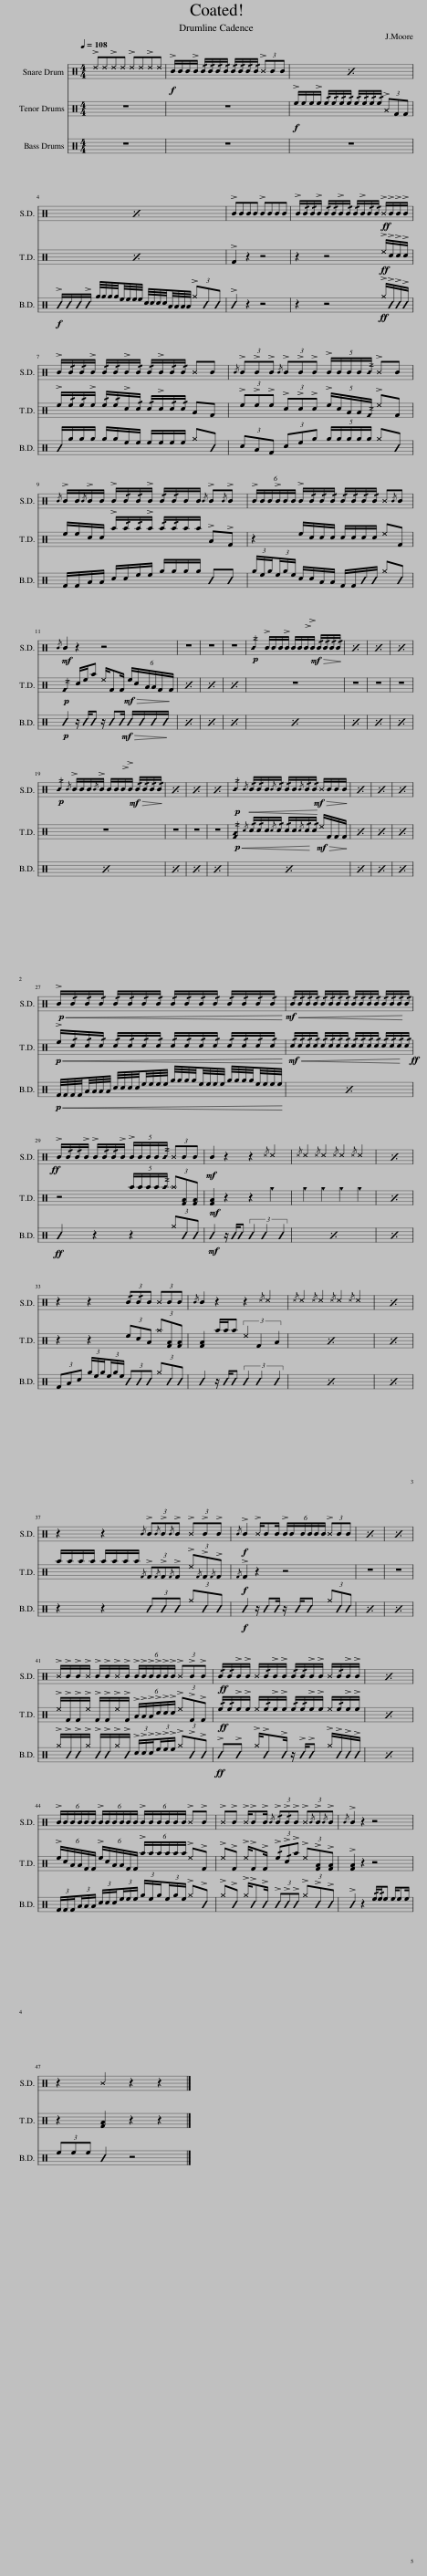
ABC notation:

X:1
%%score 1 2 3
L:1/8
Q:1/4=108
M:4/4
I:linebreak $
K:C
V:1 perc
K:none
V:2 perc
K:none
V:3 perc
K:none
V:1
 !>!^d^d!>!^d^d !>!^d^d!>!^d^d |!f! !>!B/B/B/!>!B/ !/!B/!/!B/!/!B/!/!B/ !/!B/!/!B/!/!B/!/!B/ (3!>!^BBB | x8 |$ x8 | !>!BBBB !>!BBBB | %5
 !>!B/!/!B/!/!B/!>!B/ !/!B/!/!B/!>!B/!/!B/ !/!B/!>!B/!/!B/!/!B/!ff! !>!^B/!>!B/!>!B/!>!B/ |$ !>!B/!/!B/!/!B/!>!B/ !/!B/!/!B/!>!B/!/!B/ !/!B/!>!B/!/!B/!/!B/ ^BB |{/B} (3!>!B!>!B!>!B{/B} (3!>!B!>!B!>!B (5:4:5!>!B/B/B/B/_B/ !>!^BB |${/B} !>!B/B/{/B}!>!B/B/ !>!B/!/!B/!/!B/!>!B/ !/!B/!/!B/B/B/{/B} !>!B{/B}!>!B | (6:4:6!>!B/B/B/!>!B/B/B/ !>!B/!/!B/!/!B/!/!B/ !/!B/!/!B/!/!B/!/!B/ ^B{/B}B |$ %10
!mf!{/B} B2 z2 z4 | z8 | z8 | z8 |!p! _B2 !>!B/B/B/!>!B/ B/B/!>!B/!>!B/!mf!!>(! !/!B/!/!B/!/!B/!/!B/!>)! | %15
 x8 | x8 | x8 |$!p! _B2{/B} !>!B/B/B/{/B}!>!B/ B/B/!>!B/!>!B/!mf!!>(! !/!B/!/!B/!/!B/!/!B/!>)! | x8 | %20
 x8 | x8 |!p! _B2!<(!{/B} !/!B/!/!B/B/{/B}!/!B/ !/!B/B/{/B}!/!B/!/!B/!mf!!>(! ^B/B/B/B/!<)!!>)! | x8 | x8 | %25
 x8 |$!p!!<(! !>!B/!/!B/!/!B/!/!B/ !/!B/!/!B/!/!B/!/!B/ !/!B/!/!B/!/!B/!/!B/ !/!B/!/!B/!/!B/!/!B/!<)! |!mf!!<(! !/!B/!/!B/!/!B/!/!B/ !/!B/!/!B/!/!B/!/!B/ !/!B/!/!B/!/!B/!/!B/ !/!B/!/!B/!/!B/!/!B/!<)! |$!ff! !>!B/!/!B/!/!B/!>!B/ !>!B/!/!B/!/!B/!>!B/ (5:4:5!>!B/B/B/B/_B/ (3^BBB |!mf! B2 z2 z2{/^c} ^c2 | %30
{/^c} ^c2{/^c} ^c2{/^c} ^c2{/^c} ^c2 | x8 |$ z2 z2 (3!/!B!/!BB (3^BBB |{/B} B2 z2 z2{/^c} ^c2 |{/^c} ^c2{/^c} ^c2{/^c} ^c2{/^c} ^c2 | %35
 x8 |$ z2 z2{/B} (3!>!B{/B}!>!B{/B}!>!B (3!>!^B!>!B!>!B |!f!{/B} !>!B2 !>!^B/BB/ (6:4:6!>!B/B/B/B/B/B/ (3!>!^BBB | x8 | x8 |$ %40
 !>!^B/!>!B/!>!B/!>!^B/ !>!B/!>!B/!>!^B/!>!B/ (6:4:6!>!B/!>!B/!>!B/!>!B/!>!B/!>!B/ (3!>!^B!>!B!>!B |!ff! !/!B/!/!B/!>!B/!>!B/ ^B/!/!B/!>!B/!>!B/ !/!B/!/!B/!>!B/!>!B/ ^B/!/!B/!>!B/!>!B/ | x8 |$ (6:4:6!>!B/B/B/B/B/B/ (6:4:6!>!B/B/B/B/B/B/ (6:4:6!>!B/B/B/B/B/B/ !>!^B!>!B | !>!^B!>!B !>!^B/!>!B!>!B/{/B} (3!/!!>!B!/!!>!B!>!B (3!>!^B{/B}!>!B{/B}!>!B | %45
{/B} !>!B2 z2 z4 |$ z2 ^B2 z2 z2 |] %47
V:2
 z8 | z8 |!f! !>!e/e/e/!>!e/ !/!e/!/!e/!/!e/!/!e/ !/!e/!/!e/!/!e/!/!e/ (3!>!^AFF |$ x8 | !>!F2 z2 z4 | %5
 z2 z4!ff! !>!^e/!>!c/!>!c/!>!c/ |$ !>!e/!/!e/!/!e/!>!e/ !/!e/!/!e/!>!c/!/!c/ !/!c/!>!c/!/!c/!/!c/ AF | (3!>!e!>!e!>!e (3!>!c!>!c!>!c (5:4:5!>!e/c/A/A/_F/ !>!^eF |$ e/e/c/c/ !>!a/!/!a/!/!a/!>!a/ !/!a/!/!a/a/a/ !>!A!>!F | z2 e/c/c/c/ c/c/c/c/ ^eF |$ %10
!p! _F2 c/e/a ^e/FF/!mf!!>(! (6:4:6e/c/A/A/F/F/!>)! | x8 | x8 | x8 | z8 | %15
 z8 | z8 | z8 |$ z8 | z8 | %20
 z8 | z8 |!p!!<(! [_F_A]2{/c} !/!c/!/!c/c/{/c}!/!c/ !/!c/c/{/c}!/!c/!/!c/!mf!!>(! ^e/F/F/F/!<)!!>)! | x8 | x8 | %25
 x8 |$!p!!<(! !>!e/!/!c/!/!c/!/!c/ !/!c/!/!c/!/!c/!/!c/ !/!c/!/!c/!/!c/!/!c/ !/!c/!/!c/!/!c/!/!c/!<)! |!mf!!<(! !/!c/!/!c/!/!c/!/!c/ !/!c/!/!c/!/!c/!/!c/ !/!c/!/!c/!/!c/!/!c/ !/!c/!/!c/!/!c/!ff!!/!c/!<)! |$ z4 (5:4:5a/a/a/a/_a/ (3^a[FA][FA] |!mf! [FA]2 z2 z2 g2 | %30
 g2 g2 g2 g2 | x8 |$ z2 z2 (3ecA (3^a[FA][FA] | [FA]2 a/a/a (3^e2 F2 A2 | x8 | %35
 x8 |$ a/a/a/a/ a/a/a/a/{/F} (3!>!F{/F}!>!F{/F}!>!F (3!>!^e{/F}!>!F{/F}!>!F |!f!{/F} !>!F2 z2 z4 | z8 | z8 |$ %40
 !>!^e/!>!F/!>!F/!>!^e/ !>!F/!>!F/!>!^e/!>!F/ (6:4:6!>!A/!>!A/!>!A/!>!c/!>!c/!>!c/ (3!>!^e!>!F!>!F |!ff! !/!e/!/!e/!>!e/!>!e/ ^e/!/!e/!>!e/!>!e/ !/!e/!/!e/!>!e/!>!e/ ^e/!/!e/!>!e/!>!e/ | x8 |$ (6:4:6!>!e/c/A/A/F/F/ (6:4:6!>!e/c/A/A/F/F/ (6:4:6!>!a/a/a/a/a/a/ !>!^e!>!F | !>!^e!>!F !>!^e/!>!F!>!F/ (3!/!!>!e!/!!>!c!>!a (3!>!^e!>![FA]!>![FA] | %45
 !>![FA]2 z2 z4 |$ z2 [FA]2 z2 z2 |] %47
V:3
 z8 | z8 | z8 |$!f! !>!B/B/B/!>!B/ g/4g/4g/4g/4e/4e/4e/4e/4 c/4c/4c/4c/4A/4A/4A/4A/4 (3!>!^gBB | !>!B2 z2 z4 | %5
 z2 z4!ff! !>!^g/!>!B/!>!B/!>!B/ |$ B/g/g/g/ g/g/e/e/ e/e/e/e/ ^gB | (3cAF (3ceg (5:4:5g/g/g/g/g/ ^gB |$ F/F/A/A/ c/c/e/e/ g/g/g/g/ BB | (3g/e/g/(3e/g/e/ c/c/A/A/ F/F/B/B/ ^gB |$ %10
!p! B2 z/ B/B z/ BB/!mf!!>(! B/B/B/B/!>)! | x8 | x8 | x8 | x8 | %15
 x8 | x8 | x8 |$ x8 | x8 | %20
 x8 | x8 | x8 | x8 | x8 | %25
 x8 |$!p!!<(! F/4F/4F/4F/4A/4A/4A/4A/4 c/4c/4c/4c/4e/4e/4e/4e/4 g/4g/4g/4g/4e/4e/4e/4e/4 g/4g/4g/4g/4e/4e/4e/4e/4!<)! | x8 |$!ff! B2 z2 z2 (3^gBB |!mf! B2 z/ B/B (3B2 B2 B2 | %30
 x8 | x8 |$ (3FAc (3g/e/g/(3e/g/e/ (3BBB (3^gBB | B2 z/ B/B (3B2 B2 B2 | x8 | %35
 x8 |$ z2 z2 (3BBB (3^gBB |!f! B2 z/ BB/ z/ B/B (3^gBB | x8 | x8 |$ %40
 !>!^g/!>!B/!>!B/!>!^g/ !>!B/!>!B/!>!^g/!>!B/ (3!>!c/!>!c/!>!c/(3!>!e/!>!e/!>!e/ (3!>!^g!>!B!>!B |!ff! !>!B!>!B !>!^g/!>!B!>!B/ z/ !>!B/!>!B !>!^g/!>!B/!>!B/!>!B/ | x8 |$ (3F/F/F/(3A/A/A/ (3c/c/c/(3e/e/e/ (3g/e/g/(3e/g/e/ !>!^g!>!B | !>!^g!>!B !>!^g/!>!B!>!B/ (3!>!B!>!B!>!B (3!>!^g!>!B!>!B | %45
 !>!B2 z2 !/!e/!/!e/e e/ee/ |$ (3eee B2 z4 |] %47
